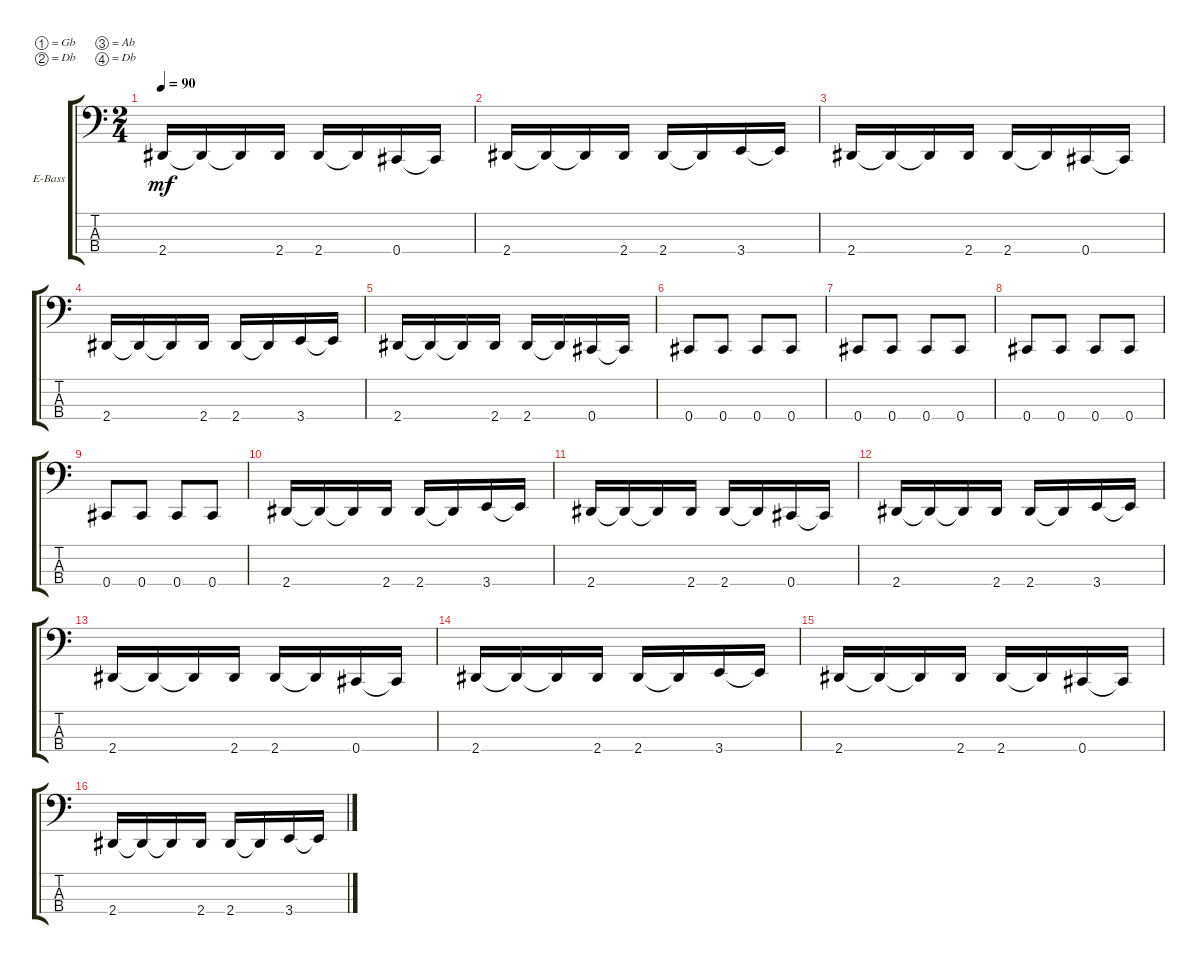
\defaultSystemsLayout 4
\bracketExtendMode groupsimilarinstruments
\firstSystemTrackNameOrientation horizontal
\otherSystemsTrackNameOrientation horizontal
\track ("Electric Bass" "E-Bass") {instrument electricbassfinger}
\staff {score tabs}
\tuning (Gb2 Db2 Ab1 Db1)
\ts (2 4)
\tempo 90
\clef f4
\scale
0.333333
\ks c
2.4.16{dy mf} 2.4{t}.16 2.4{t}.16 2.4.16 2.4.16 2.4{t}.16 0.4.16 0.4{t}.16 |
\scale
0.333333 2.4.16 2.4{t}.16 2.4{t}.16 2.4.16 2.4.16 2.4{t}.16 3.4.16 3.4{t}.16 |
\scale
0.333333 2.4.16 2.4{t}.16 2.4{t}.16 2.4.16 2.4.16 2.4{t}.16 0.4.16 0.4{t}.16 |
\scale
0.333333 2.4.16 2.4{t}.16 2.4{t}.16 2.4.16 2.4.16 2.4{t}.16 3.4.16 3.4{t}.16 |
\scale
0.333333 2.4.16 2.4{t}.16 2.4{t}.16 2.4.16 2.4.16 2.4{t}.16 0.4.16 0.4{t}.16 |
\scale
0.333333 0.4.8 0.4.8 0.4.8 0.4.8 |
\scale
0.333333 0.4.8 0.4.8 0.4.8 0.4.8 |
\scale
0.333333 0.4.8 0.4.8 0.4.8 0.4.8 |
\scale
0.333333 0.4.8 0.4.8 0.4.8 0.4.8 |
\scale
0.333333 2.4.16 2.4{t}.16 2.4{t}.16 2.4.16 2.4.16 2.4{t}.16 3.4.16 3.4{t}.16 |
\scale
0.333333 2.4.16 2.4{t}.16 2.4{t}.16 2.4.16 2.4.16 2.4{t}.16 0.4.16 0.4{t}.16 |
\scale
0.333333 2.4.16 2.4{t}.16 2.4{t}.16 2.4.16 2.4.16 2.4{t}.16 3.4.16 3.4{t}.16 |
\scale
0.333333 2.4.16 2.4{t}.16 2.4{t}.16 2.4.16 2.4.16 2.4{t}.16 0.4.16 0.4{t}.16 |
\scale
0.333333 2.4.16 2.4{t}.16 2.4{t}.16 2.4.16 2.4.16 2.4{t}.16 3.4.16 3.4{t}.16 |
\scale
0.333333 2.4.16 2.4{t}.16 2.4{t}.16 2.4.16 2.4.16 2.4{t}.16 0.4.16 0.4{t}.16 |
\scale
0.333333 2.4.16 2.4{t}.16 2.4{t}.16 2.4.16 2.4.16 2.4{t}.16 3.4.16 3.4{t}.16
